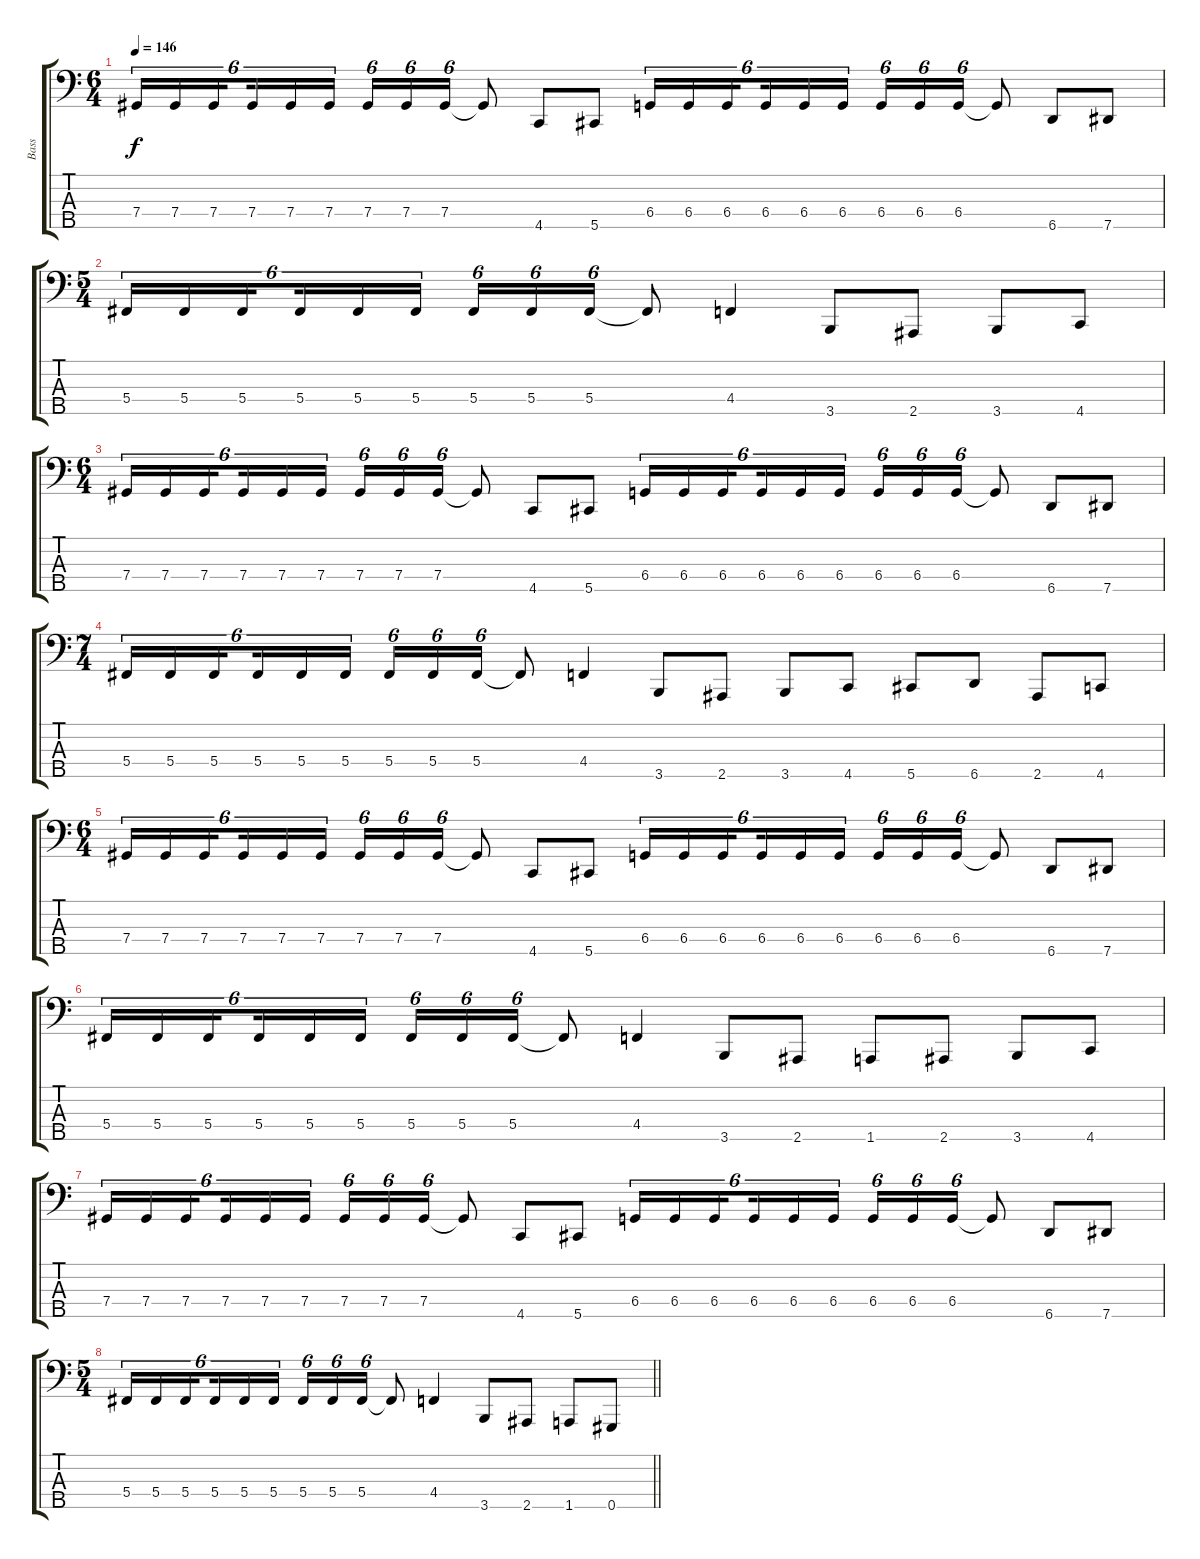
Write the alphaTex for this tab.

\track ("Bass" "Bass") {instrument electricbassfinger}
\staff {score tabs}
\tuning (E2 B1 Gb1 Db1 Ab0) {hide}
\ts (6 4)
\tempo 146
\clef f4
\ks c
7.4.16{tu (6 4) dy f} 7.4.16{tu (6 4)} 7.4.16{tu (6 4) beam splitsecondary} 7.4.16{tu (6 4)} 7.4.16{tu (6 4)} 7.4.16{tu (6 4) beam splitsecondary} 7.4.16{tu (6 4)} 7.4.16{tu (6 4)} 7.4.16{tu (6 4)} 7.4{t}.8 4.5.8 5.5.8 6.4.16{tu (6 4)} 6.4.16{tu (6 4)} 6.4.16{tu (6 4) beam splitsecondary} 6.4.16{tu (6 4)} 6.4.16{tu (6 4)} 6.4.16{tu (6 4) beam splitsecondary} 6.4.16{tu (6 4)} 6.4.16{tu (6 4)} 6.4.16{tu (6 4)} 6.4{t}.8 6.5.8 7.5.8 |
\ts (5 4)
5.4.16{tu (6 4)} 5.4.16{tu (6 4)} 5.4.16{tu (6 4) beam splitsecondary} 5.4.16{tu (6 4)} 5.4.16{tu (6 4)} 5.4.16{tu (6 4)} 5.4.16{tu (6 4)} 5.4.16{tu (6 4)} 5.4.16{tu (6 4)} 5.4{t}.8 4.4.4 3.5.8 2.5.8 3.5.8 4.5.8 |
\ts (6 4)
7.4.16{tu (6 4)} 7.4.16{tu (6 4)} 7.4.16{tu (6 4) beam splitsecondary} 7.4.16{tu (6 4)} 7.4.16{tu (6 4)} 7.4.16{tu (6 4) beam splitsecondary} 7.4.16{tu (6 4)} 7.4.16{tu (6 4)} 7.4.16{tu (6 4)} 7.4{t}.8 4.5.8 5.5.8 6.4.16{tu (6 4)} 6.4.16{tu (6 4)} 6.4.16{tu (6 4) beam splitsecondary} 6.4.16{tu (6 4)} 6.4.16{tu (6 4)} 6.4.16{tu (6 4) beam splitsecondary} 6.4.16{tu (6 4)} 6.4.16{tu (6 4)} 6.4.16{tu (6 4)} 6.4{t}.8 6.5.8 7.5.8 |
\ts (7 4)
5.4.16{tu (6 4)} 5.4.16{tu (6 4)} 5.4.16{tu (6 4) beam splitsecondary} 5.4.16{tu (6 4)} 5.4.16{tu (6 4)} 5.4.16{tu (6 4)} 5.4.16{tu (6 4)} 5.4.16{tu (6 4)} 5.4.16{tu (6 4)} 5.4{t}.8 4.4.4 3.5.8 2.5.8 3.5.8 4.5.8 5.5.8 6.5.8 2.5.8 4.5.8 |
\ts (6 4)
7.4.16{tu (6 4)} 7.4.16{tu (6 4)} 7.4.16{tu (6 4) beam splitsecondary} 7.4.16{tu (6 4)} 7.4.16{tu (6 4)} 7.4.16{tu (6 4) beam splitsecondary} 7.4.16{tu (6 4)} 7.4.16{tu (6 4)} 7.4.16{tu (6 4)} 7.4{t}.8 4.5.8 5.5.8 6.4.16{tu (6 4)} 6.4.16{tu (6 4)} 6.4.16{tu (6 4) beam splitsecondary} 6.4.16{tu (6 4)} 6.4.16{tu (6 4)} 6.4.16{tu (6 4) beam splitsecondary} 6.4.16{tu (6 4)} 6.4.16{tu (6 4)} 6.4.16{tu (6 4)} 6.4{t}.8 6.5.8 7.5.8 |
5.4.16{tu (6 4)} 5.4.16{tu (6 4)} 5.4.16{tu (6 4) beam splitsecondary} 5.4.16{tu (6 4)} 5.4.16{tu (6 4)} 5.4.16{tu (6 4) beam splitsecondary} 5.4.16{tu (6 4)} 5.4.16{tu (6 4)} 5.4.16{tu (6 4)} 5.4{t}.8 4.4.4 3.5.8 2.5.8 1.5.8 2.5.8 3.5.8 4.5.8 |
7.4.16{tu (6 4)} 7.4.16{tu (6 4)} 7.4.16{tu (6 4) beam splitsecondary} 7.4.16{tu (6 4)} 7.4.16{tu (6 4)} 7.4.16{tu (6 4) beam splitsecondary} 7.4.16{tu (6 4)} 7.4.16{tu (6 4)} 7.4.16{tu (6 4)} 7.4{t}.8 4.5.8 5.5.8 6.4.16{tu (6 4)} 6.4.16{tu (6 4)} 6.4.16{tu (6 4) beam splitsecondary} 6.4.16{tu (6 4)} 6.4.16{tu (6 4)} 6.4.16{tu (6 4) beam splitsecondary} 6.4.16{tu (6 4)} 6.4.16{tu (6 4)} 6.4.16{tu (6 4)} 6.4{t}.8 6.5.8 7.5.8 |
\ts (5 4)
\barLineRight lightlight
5.4.16{tu (6 4)} 5.4.16{tu (6 4)} 5.4.16{tu (6 4) beam splitsecondary} 5.4.16{tu (6 4)} 5.4.16{tu (6 4)} 5.4.16{tu (6 4)} 5.4.16{tu (6 4)} 5.4.16{tu (6 4)} 5.4.16{tu (6 4)} 5.4{t}.8 4.4.4 3.5.8 2.5.8 1.5.8 0.5.8
